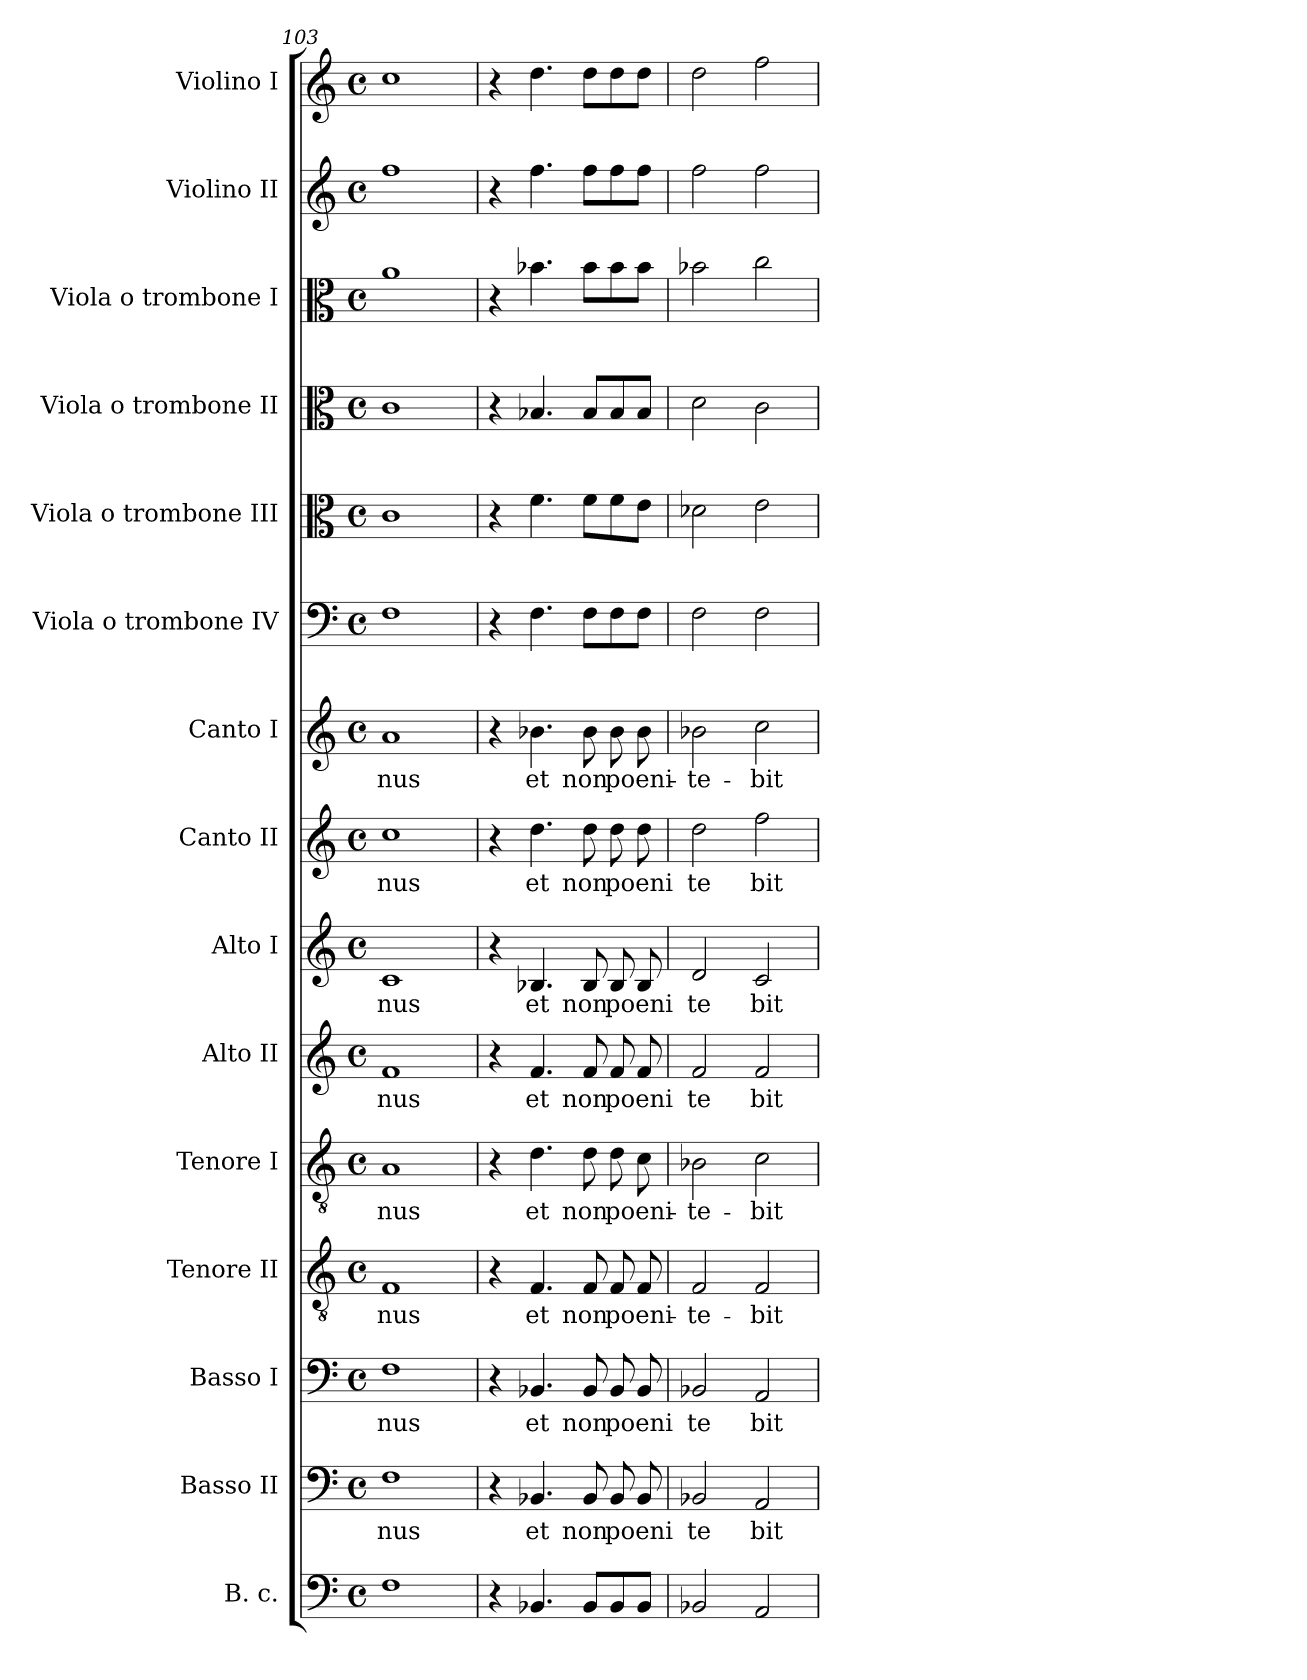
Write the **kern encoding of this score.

**kern	**kern	**text	**kern	**text	**kern	**text	**kern	**text	**kern	**text	**kern	**text	**kern	**text	**kern	**text	**kern	**kern	**kern	**kern	**kern	**kern
*part15	*part14	*part14	*part13	*part13	*part12	*part12	*part11	*part11	*part10	*part10	*part9	*part9	*part8	*part8	*part7	*part7	*part6	*part5	*part4	*part3	*part2	*part1
*staff15	*staff14	*staff14	*staff13	*staff13	*staff12	*staff12	*staff11	*staff11	*staff10	*staff10	*staff9	*staff9	*staff8	*staff8	*staff7	*staff7	*staff6	*staff5	*staff4	*staff3	*staff2	*staff1
*I"B. c.	*I"Basso II	*	*I"Basso I	*	*I"Tenore II	*	*I"Tenore I	*	*I"Alto II	*	*I"Alto I	*	*I"Canto II	*	*I"Canto I	*	*I"Viola o trombone IV	*I"Viola o trombone III	*I"Viola o trombone II	*I"Viola o trombone I	*I"Violino II	*I"Violino I
*	*	*	*	*	*	*	*	*	*	*	*	*	*	*	*	*	*I'Vla	*I'Vla	*I'Vla	*I'Vla	*I'Vln	*I'Vln
*clefF4	*clefF4	*	*clefF4	*	*clefGv2	*	*clefGv2	*	*clefG2	*	*clefG2	*	*clefG2	*	*clefG2	*	*clefF4	*clefC3	*clefC3	*clefC3	*clefG2	*clefG2
*k[]	*k[]	*	*k[]	*	*k[]	*	*k[]	*	*k[]	*	*k[]	*	*k[]	*	*k[]	*	*k[]	*k[]	*k[]	*k[]	*k[]	*k[]
*M4/4	*M4/4	*	*M4/4	*	*M4/4	*	*M4/4	*	*M4/4	*	*M4/4	*	*M4/4	*	*M4/4	*	*M4/4	*M4/4	*M4/4	*M4/4	*M4/4	*M4/4
*met(c)	*met(c)	*	*met(c)	*	*met(c)	*	*met(c)	*	*met(c)	*	*met(c)	*	*met(c)	*	*met(c)	*	*met(c)	*met(c)	*met(c)	*met(c)	*met(c)	*met(c)
=103	=103	=103	=103	=103	=103	=103	=103	=103	=103	=103	=103	=103	=103	=103	=103	=103	=103	=103	=103	=103	=103	=103
!	!	!LO:LY:b	!	!LO:LY:b	!	!LO:LY:b	!	!LO:LY:b	!	!LO:LY:b	!	!LO:LY:b	!	!LO:LY:b	!	!LO:LY:b	!	!	!	!	!	!
1F	1F	nus	1F	nus	1F	-nus	1A	-nus	1f	nus	1c	nus	1cc	nus	1a	-nus	1F	1c	1c	1a	1ff	1cc
=104	=104	=104	=104	=104	=104	=104	=104	=104	=104	=104	=104	=104	=104	=104	=104	=104	=104	=104	=104	=104	=104	=104
4r	4r	.	4r	.	4r	.	4r	.	4r	.	4r	.	4r	.	4r	.	4r	4r	4r	4r	4r	4r
!	!	!LO:LY:b	!	!LO:LY:b	!	!LO:LY:b	!	!LO:LY:b	!	!LO:LY:b	!	!LO:LY:b	!	!LO:LY:b	!	!LO:LY:b	!	!	!	!	!	!
4.BB-X/	4.BB-X/	et	4.BB-X/	et	4.F/	et	4.d\	et	4.f/	et	4.B-X/	et	4.dd\	et	4.b-X\	et	4.F\	4.f\	4.B-X/	4.b-X\	4.ff\	4.dd\
!	!	!LO:LY:b	!	!LO:LY:b	!	!LO:LY:b	!	!LO:LY:b	!	!LO:LY:b	!	!LO:LY:b	!	!LO:LY:b	!	!LO:LY:b	!	!	!	!	!	!
8BB-/L	8BB-/	non	8BB-/	non	8F/	non	8d\	non	8f/	non	8B-/	non	8dd\	non	8b-\	non	8F\L	8f\L	8B-/L	8b-\L	8ff\L	8dd\L
!	!	!LO:LY:b	!	!LO:LY:b	!	!LO:LY:b	!	!LO:LY:b	!	!LO:LY:b	!	!LO:LY:b	!	!LO:LY:b	!	!LO:LY:b	!	!	!	!	!	!
8BB-/	8BB-/	poeni	8BB-/	poeni	8F/	poeni-	8d\	poeni-	8f/	poeni	8B-/	poeni	8dd\	poeni	8b-\	poeni-	8F\	8f\	8B-/	8b-\	8ff\	8dd\
8BB-/J	8BB-/	.	8BB-/	.	8F/	.	8c\	.	8f/	.	8B-/	.	8dd\	.	8b-\	.	8F\J	8e\J	8B-/J	8b-\J	8ff\J	8dd\J
!!LO:PB:g=z
=105	=105	=105	=105	=105	=105	=105	=105	=105	=105	=105	=105	=105	=105	=105	=105	=105	=105	=105	=105	=105	=105	=105
!	!	!LO:LY:b	!	!LO:LY:b	!	!LO:LY:b	!	!LO:LY:b	!	!LO:LY:b	!	!LO:LY:b	!	!LO:LY:b	!	!LO:LY:b	!	!	!	!	!	!
2BB-X/	2BB-X/	te	2BB-X/	te	2F/	-te-	2B-X\	-te-	2f/	te	2d/	te	2dd\	te	2b-X\	-te-	2F\	2d-X\	2d\	2b-X\	2ff\	2dd\
!	!	!LO:LY:b	!	!LO:LY:b	!	!LO:LY:b	!	!LO:LY:b	!	!LO:LY:b	!	!LO:LY:b	!	!LO:LY:b	!	!LO:LY:b	!	!	!	!	!	!
2AA/	2AA/	bit	2AA/	bit	2F/	-bit	2c\	-bit	2f/	bit	2c/	bit	2ff\	bit	2cc\	-bit	2F\	2e\	2c\	2cc\	2ff\	2ff\
=	=	=	=	=	=	=	=	=	=	=	=	=	=	=	=	=	=	=	=	=	=	=
*-	*-	*-	*-	*-	*-	*-	*-	*-	*-	*-	*-	*-	*-	*-	*-	*-	*-	*-	*-	*-	*-	*-
